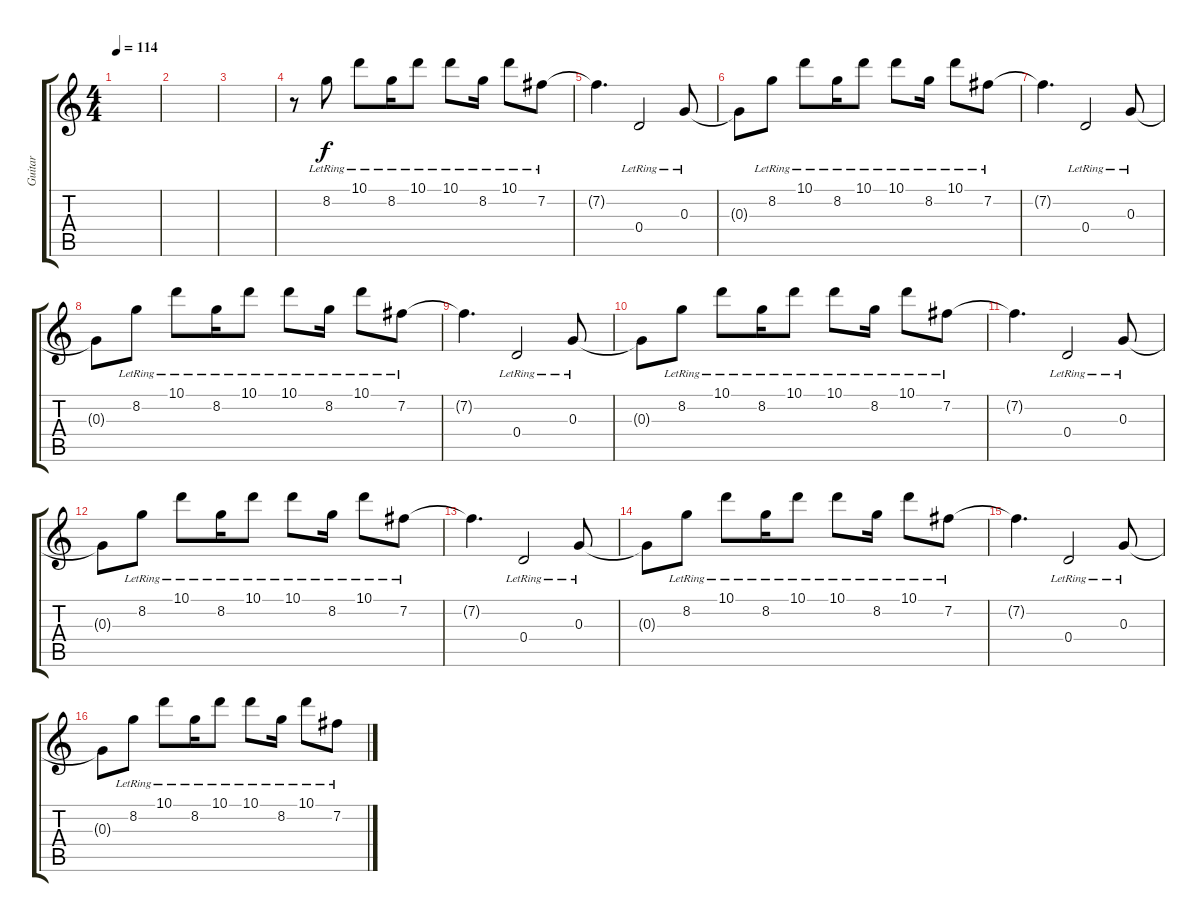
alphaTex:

\track ("Guitar" "Guitar") {instrument distortionguitar}
\staff {score tabs}
\tuning (E4 B3 G3 D3 A2 E2) {hide}
\ts (4 4)
\tempo 114
\clef g2
\ks c
|
|
|
r.8 8.2{lr}.8 10.1{lr}.8 8.2{lr}.16 10.1{lr}.8 10.1{lr}.8 8.2{lr}.16 10.1{lr}.8 7.2{lr}.8 |
7.2{t}.4{d} 0.4{lr}.2 0.3{lr}.8 |
0.3{t}.8 8.2{lr}.8 10.1{lr}.8 8.2{lr}.16 10.1{lr}.8 10.1{lr}.8 8.2{lr}.16 10.1{lr}.8 7.2{lr}.8 |
7.2{t}.4{d} 0.4{lr}.2 0.3{lr}.8 |
0.3{t}.8 8.2{lr}.8 10.1{lr}.8 8.2{lr}.16 10.1{lr}.8 10.1{lr}.8 8.2{lr}.16 10.1{lr}.8 7.2{lr}.8 |
7.2{t}.4{d} 0.4{lr}.2 0.3{lr}.8 |
0.3{t}.8 8.2{lr}.8 10.1{lr}.8 8.2{lr}.16 10.1{lr}.8 10.1{lr}.8 8.2{lr}.16 10.1{lr}.8 7.2{lr}.8 |
7.2{t}.4{d} 0.4{lr}.2 0.3{lr}.8 |
0.3{t}.8 8.2{lr}.8 10.1{lr}.8 8.2{lr}.16 10.1{lr}.8 10.1{lr}.8 8.2{lr}.16 10.1{lr}.8 7.2{lr}.8 |
7.2{t}.4{d} 0.4{lr}.2 0.3{lr}.8 |
0.3{t}.8 8.2{lr}.8 10.1{lr}.8 8.2{lr}.16 10.1{lr}.8 10.1{lr}.8 8.2{lr}.16 10.1{lr}.8 7.2{lr}.8 |
7.2{t}.4{d} 0.4{lr}.2 0.3{lr}.8 |
0.3{t}.8 8.2{lr}.8 10.1{lr}.8 8.2{lr}.16 10.1{lr}.8 10.1{lr}.8 8.2{lr}.16 10.1{lr}.8 7.2{lr}.8
